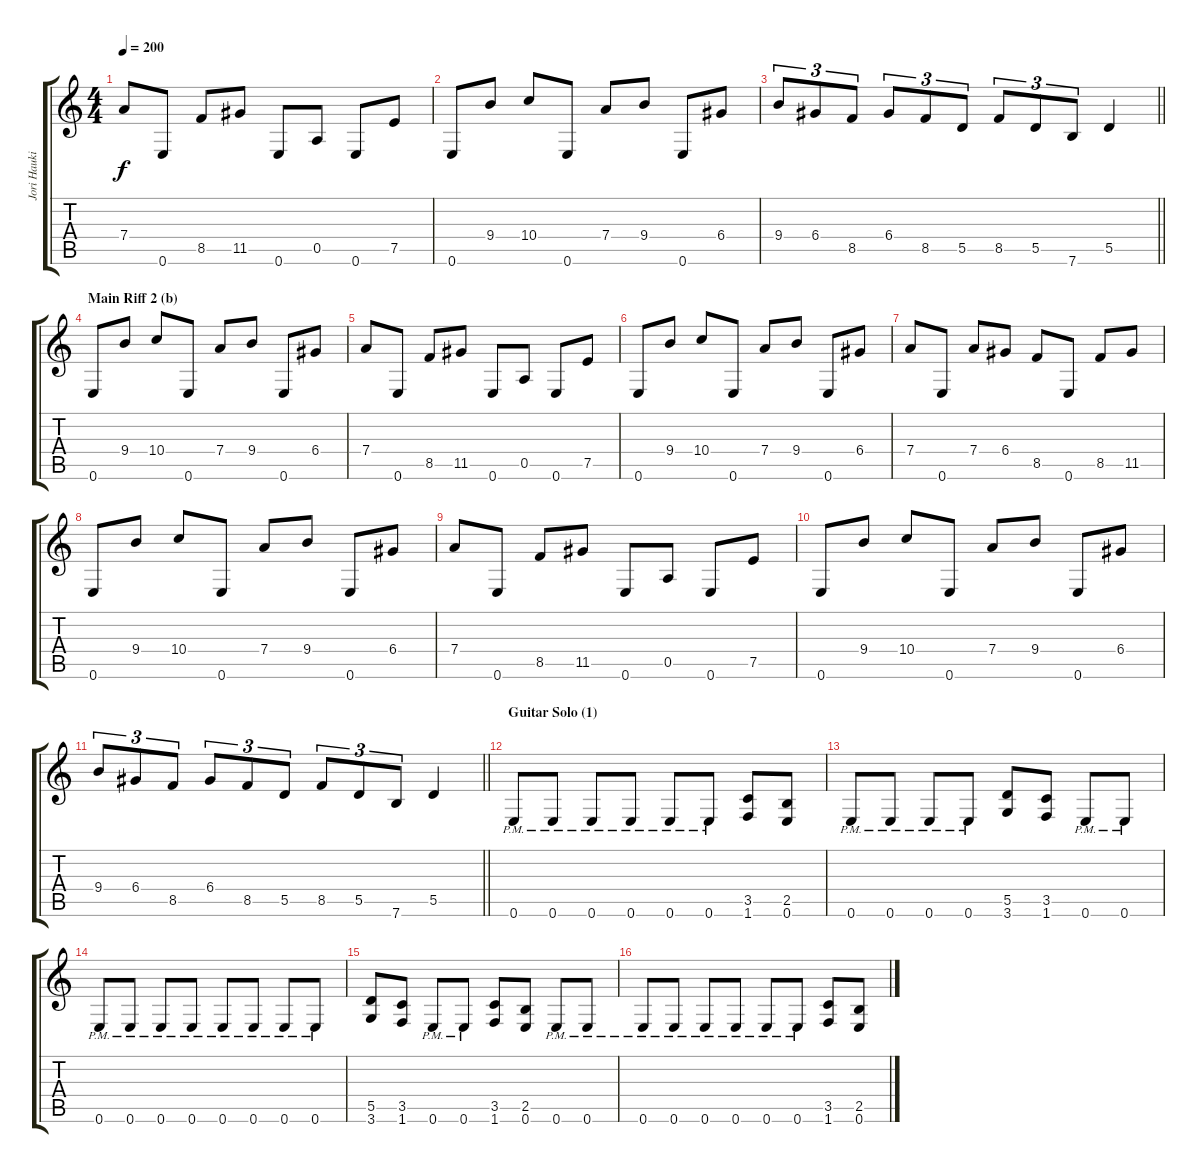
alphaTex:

\track ("Jori Haukio (guitar)" "Jori Hauki") {instrument distortionguitar}
\staff {score tabs}
\tuning (E4 B3 G3 D3 A2 E2) {hide}
\ts (4 4)
\tempo 200
\clef g2
\ks c
7.4.8{dy f} 0.6.8 8.5.8 11.5.8 0.6.8 0.5.8 0.6.8 7.5.8 |
0.6.8 9.4.8 10.4.8 0.6.8 7.4.8 9.4.8 0.6.8 6.4.8 |
\barLineRight lightlight
9.4.8{tu (3 2)} 6.4.8{tu (3 2)} 8.5.8{tu (3 2)} 6.4.8{tu (3 2)} 8.5.8{tu (3 2)} 5.5.8{tu (3 2)} 8.5.8{tu (3 2)} 5.5.8{tu (3 2)} 7.6.8{tu (3 2)} 5.5.4 |
\section ("" "Main Riff 2 (b)")
0.6.8 9.4.8 10.4.8 0.6.8 7.4.8 9.4.8 0.6.8 6.4.8 |
7.4.8 0.6.8 8.5.8 11.5.8 0.6.8 0.5.8 0.6.8 7.5.8 |
0.6.8 9.4.8 10.4.8 0.6.8 7.4.8 9.4.8 0.6.8 6.4.8 |
7.4.8 0.6.8 7.4.8 6.4.8 8.5.8 0.6.8 8.5.8 11.5.8 |
0.6.8 9.4.8 10.4.8 0.6.8 7.4.8 9.4.8 0.6.8 6.4.8 |
7.4.8 0.6.8 8.5.8 11.5.8 0.6.8 0.5.8 0.6.8 7.5.8 |
0.6.8 9.4.8 10.4.8 0.6.8 7.4.8 9.4.8 0.6.8 6.4.8 |
\barLineRight lightlight
9.4.8{tu (3 2)} 6.4.8{tu (3 2)} 8.5.8{tu (3 2)} 6.4.8{tu (3 2)} 8.5.8{tu (3 2)} 5.5.8{tu (3 2)} 8.5.8{tu (3 2)} 5.5.8{tu (3 2)} 7.6.8{tu (3 2)} 5.5.4 |
\section ("" "Guitar Solo (1)")
\ks aminor
0.6{pm}.8 0.6{pm}.8 0.6{pm}.8 0.6{pm}.8 0.6{pm}.8 0.6{pm}.8 (3.5 1.6).8 (2.5 0.6).8 |
0.6{pm}.8 0.6{pm}.8 0.6{pm}.8 0.6{pm}.8 (5.5 3.6).8 (3.5 1.6).8 0.6{pm}.8 0.6{pm}.8 |
0.6{pm}.8 0.6{pm}.8 0.6{pm}.8 0.6{pm}.8 0.6{pm}.8 0.6{pm}.8 0.6{pm}.8 0.6{pm}.8 |
(5.5 3.6).8 (3.5 1.6).8 0.6{pm}.8 0.6{pm}.8 (3.5 1.6).8 (2.5 0.6).8 0.6{pm}.8 0.6{pm}.8 |
0.6{pm}.8 0.6{pm}.8 0.6{pm}.8 0.6{pm}.8 0.6{pm}.8 0.6{pm}.8 (3.5 1.6).8 (2.5 0.6).8
